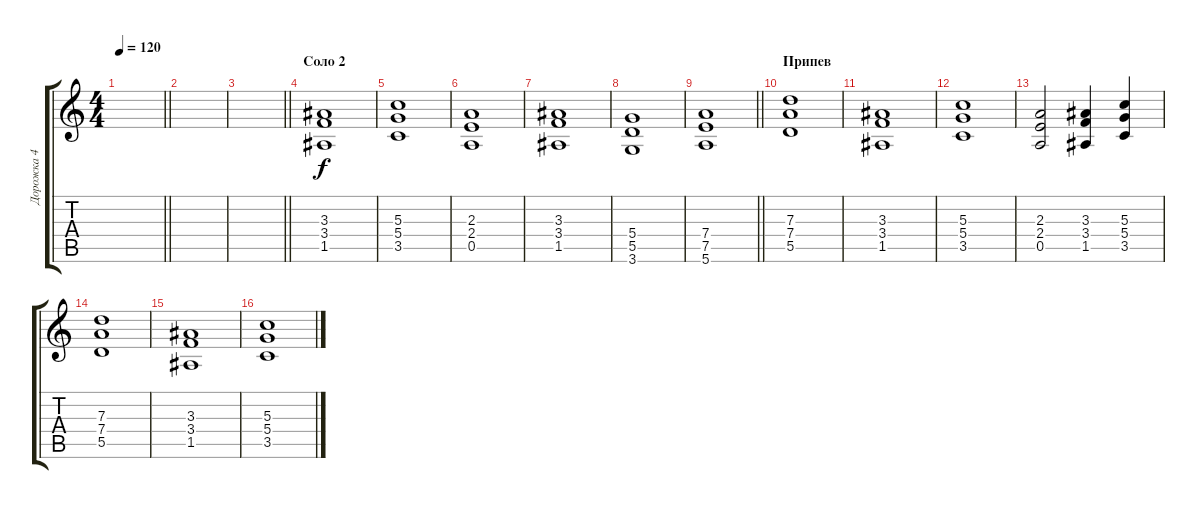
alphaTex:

\track ("Дорожка 4" "Дорожка 4") {instrument distortionguitar}
\staff {score tabs}
\tuning (E4 B3 G3 D3 A2 E2) {hide}
\ts (4 4)
\tempo 120
\clef g2
\barLineRight lightlight
\ks c
|
|
\barLineRight lightlight
|
\section ("" "Соло 2")
(3.3 3.4 1.5).1 |
(5.3 5.4 3.5).1 |
(2.3 2.4 0.5).1 |
(3.3 3.4 1.5).1 |
(5.4 5.5 3.6).1 |
\barLineRight lightlight
(7.4 7.5 5.6).1 |
\section ("" "Припев")
(7.3 7.4 5.5).1 |
(3.3 3.4 1.5).1 |
(5.3 5.4 3.5).1 |
(2.3 2.4 0.5).2 (3.3 3.4 1.5).4 (5.3 5.4 3.5).4 |
(7.3 7.4 5.5).1 |
(3.3 3.4 1.5).1 |
(5.3 5.4 3.5).1
